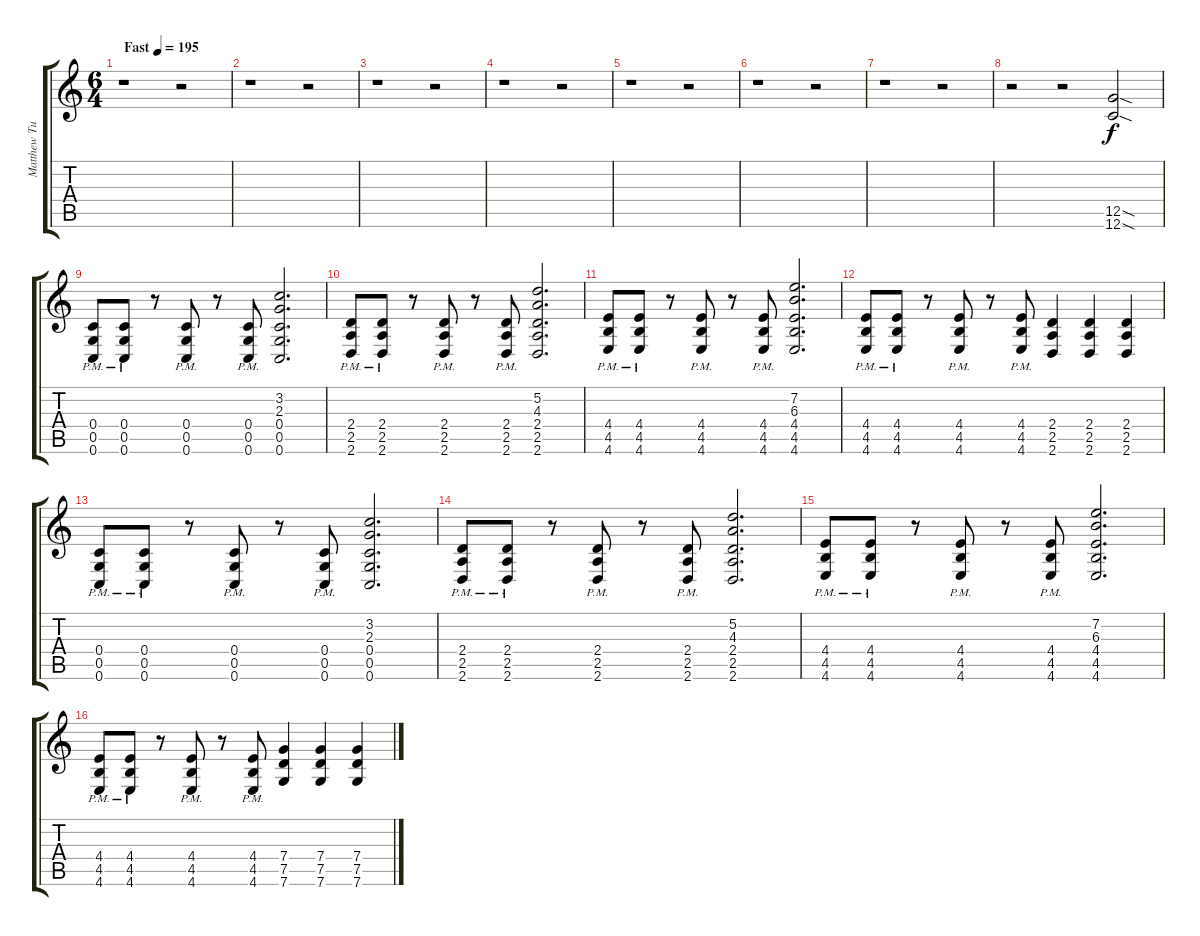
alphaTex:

\track ("Matthew Tuck" "Matthew Tu") {instrument distortionguitar}
\staff {score tabs}
\tuning (D4 A3 F3 C3 G2 C2) {hide}
\ts (6 4)
\tempo (195 "Fast")
\clef g2
\ks c
r.1{dy f instrument distortionguitar} r.2 |
r.1 r.2 |
r.1 r.2 |
r.1 r.2 |
r.1 r.2 |
r.1 r.2 |
r.1 r.2 |
r.2 r.2 (12.5{sod} 12.6{sod}).2 |
(0.4{pm} 0.5{pm} 0.6{pm}).8 (0.4{pm} 0.5{pm} 0.6{pm}).8 r.8 (0.4{pm} 0.5{pm} 0.6{pm}).8 r.8 (0.4{pm} 0.5{pm} 0.6{pm}).8 (3.2 2.3 0.4 0.5 0.6).2{d} |
(2.4{pm} 2.5{pm} 2.6{pm}).8 (2.4{pm} 2.5{pm} 2.6{pm}).8 r.8 (2.4{pm} 2.5{pm} 2.6{pm}).8 r.8 (2.4{pm} 2.5{pm} 2.6{pm}).8 (5.2 4.3 2.4 2.5 2.6).2{d} |
(4.4{pm} 4.5{pm} 4.6{pm}).8 (4.4{pm} 4.5{pm} 4.6{pm}).8 r.8 (4.4{pm} 4.5{pm} 4.6{pm}).8 r.8 (4.4{pm} 4.5{pm} 4.6{pm}).8 (7.2 6.3 4.4 4.5 4.6).2{d} |
(4.4{pm} 4.5{pm} 4.6{pm}).8 (4.4{pm} 4.5{pm} 4.6{pm}).8 r.8 (4.4{pm} 4.5{pm} 4.6{pm}).8 r.8 (4.4{pm} 4.5{pm} 4.6{pm}).8 (2.4 2.5 2.6).4 (2.4 2.5 2.6).4 (2.4 2.5 2.6).4 |
(0.4{pm} 0.5{pm} 0.6{pm}).8 (0.4{pm} 0.5{pm} 0.6{pm}).8 r.8 (0.4{pm} 0.5{pm} 0.6{pm}).8 r.8 (0.4{pm} 0.5{pm} 0.6{pm}).8 (3.2 2.3 0.4 0.5 0.6).2{d} |
(2.4{pm} 2.5{pm} 2.6{pm}).8 (2.4{pm} 2.5{pm} 2.6{pm}).8 r.8 (2.4{pm} 2.5{pm} 2.6{pm}).8 r.8 (2.4{pm} 2.5{pm} 2.6{pm}).8 (5.2 4.3 2.4 2.5 2.6).2{d} |
(4.4{pm} 4.5{pm} 4.6{pm}).8 (4.4{pm} 4.5{pm} 4.6{pm}).8 r.8 (4.4{pm} 4.5{pm} 4.6{pm}).8 r.8 (4.4{pm} 4.5{pm} 4.6{pm}).8 (7.2 6.3 4.4 4.5 4.6).2{d} |
(4.4{pm} 4.5{pm} 4.6{pm}).8 (4.4{pm} 4.5{pm} 4.6{pm}).8 r.8 (4.4{pm} 4.5{pm} 4.6{pm}).8 r.8 (4.4{pm} 4.5{pm} 4.6{pm}).8 (7.4 7.5 7.6).4 (7.4 7.5 7.6).4 (7.4 7.5 7.6).4
